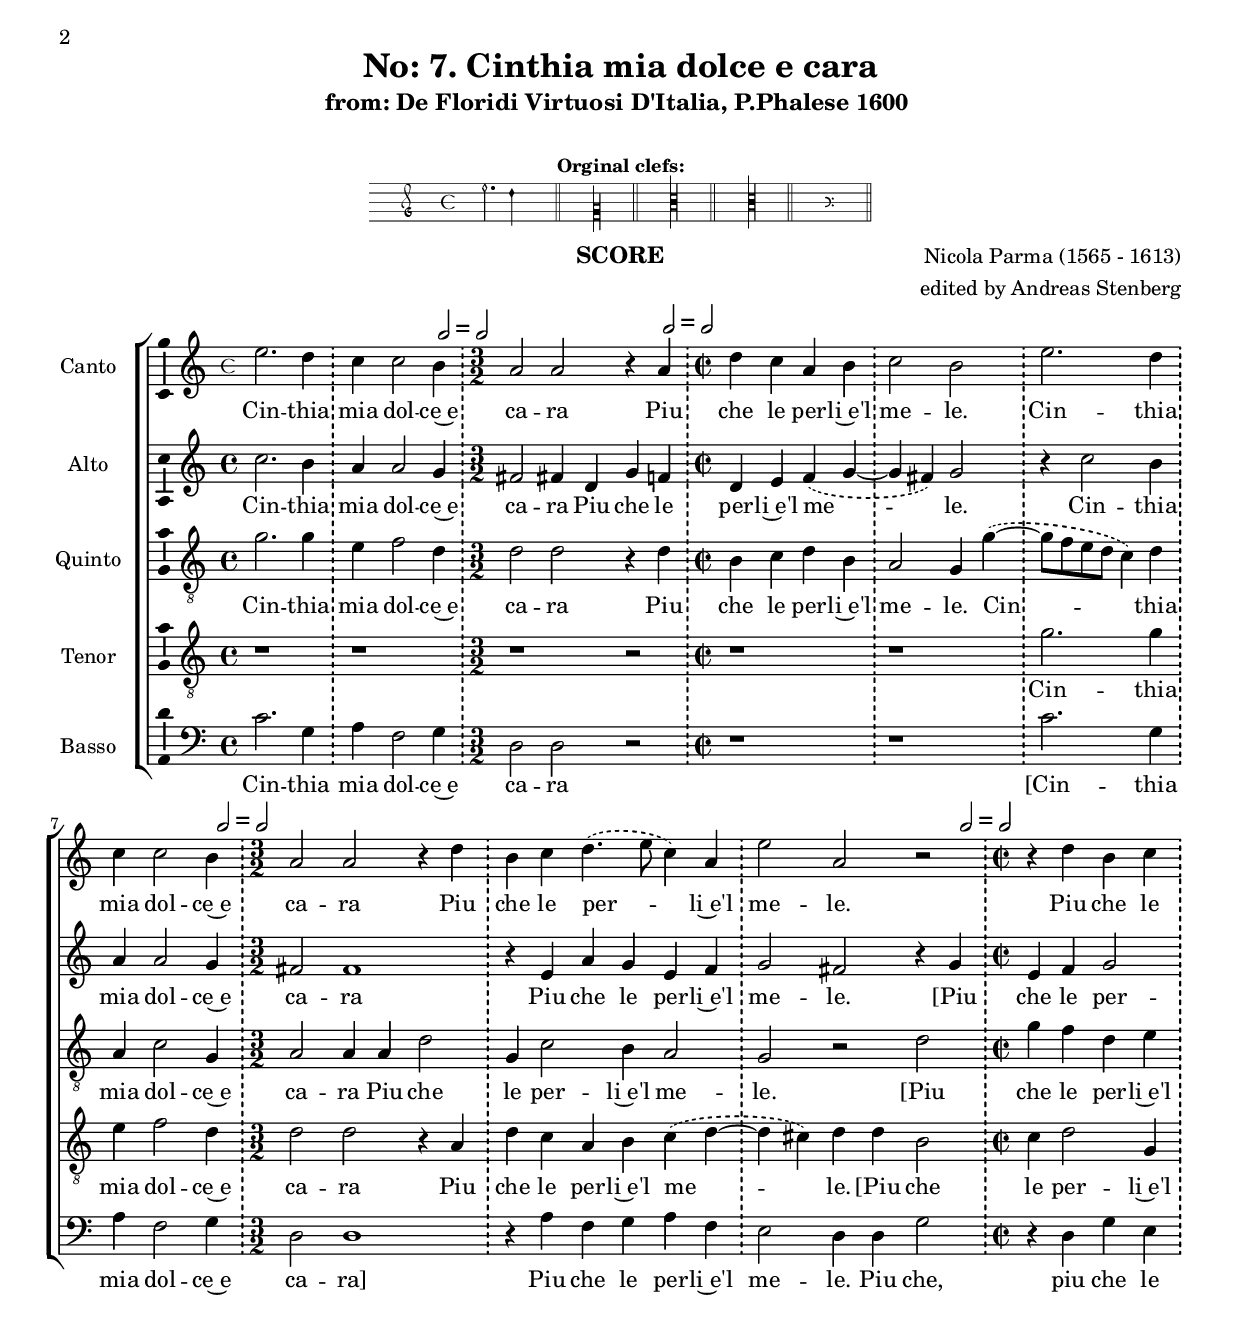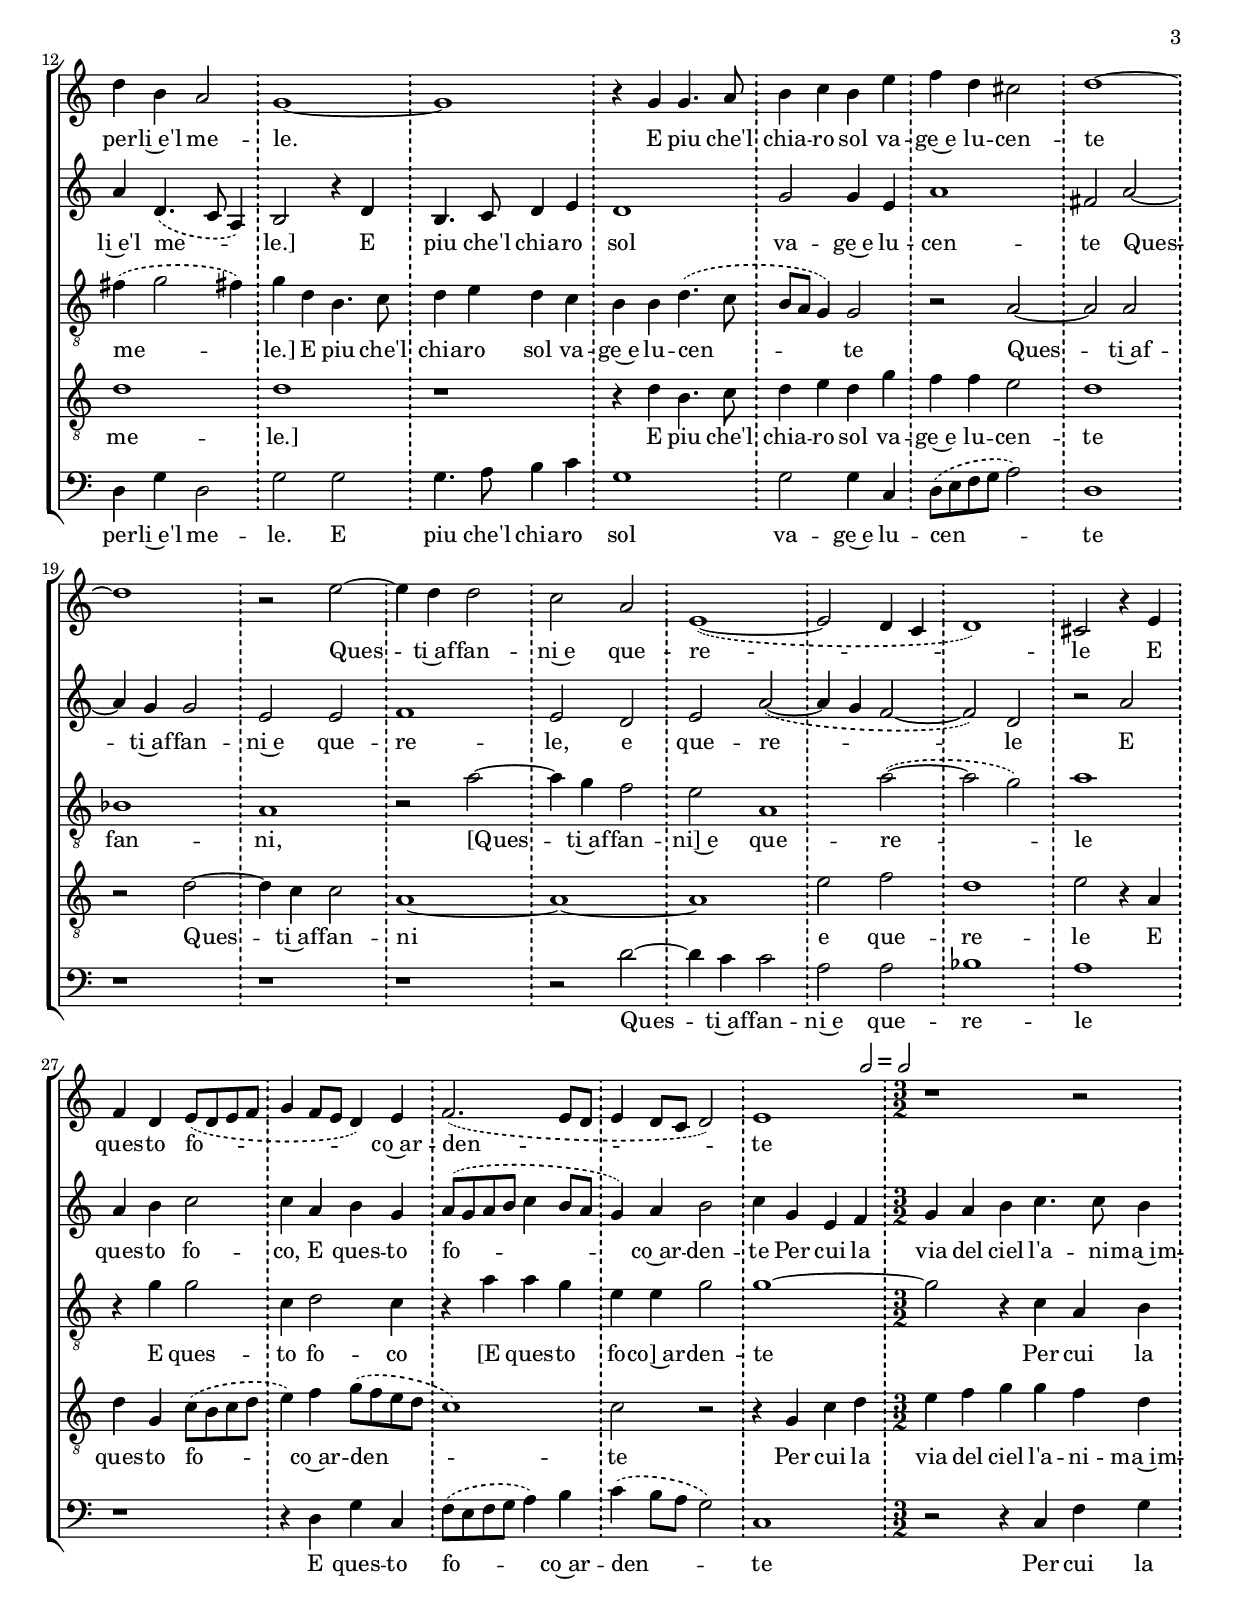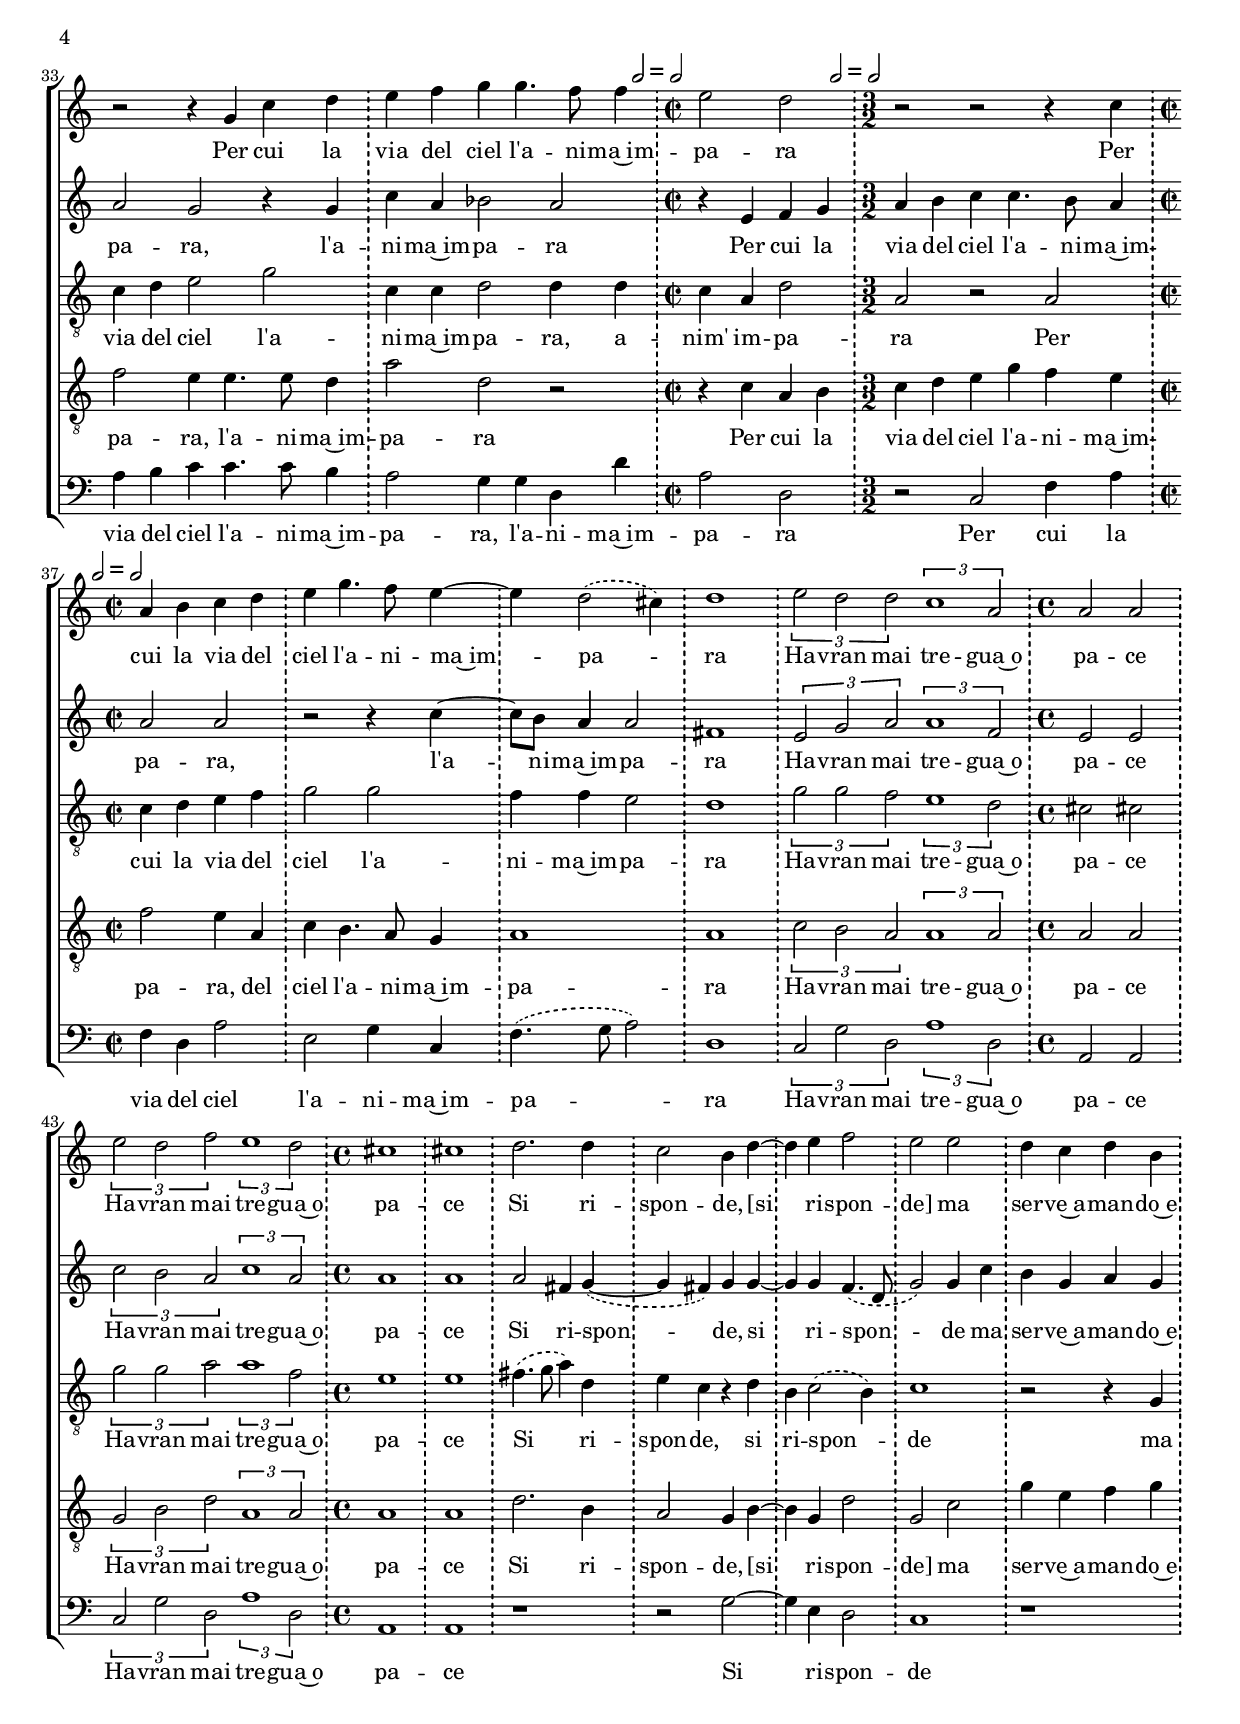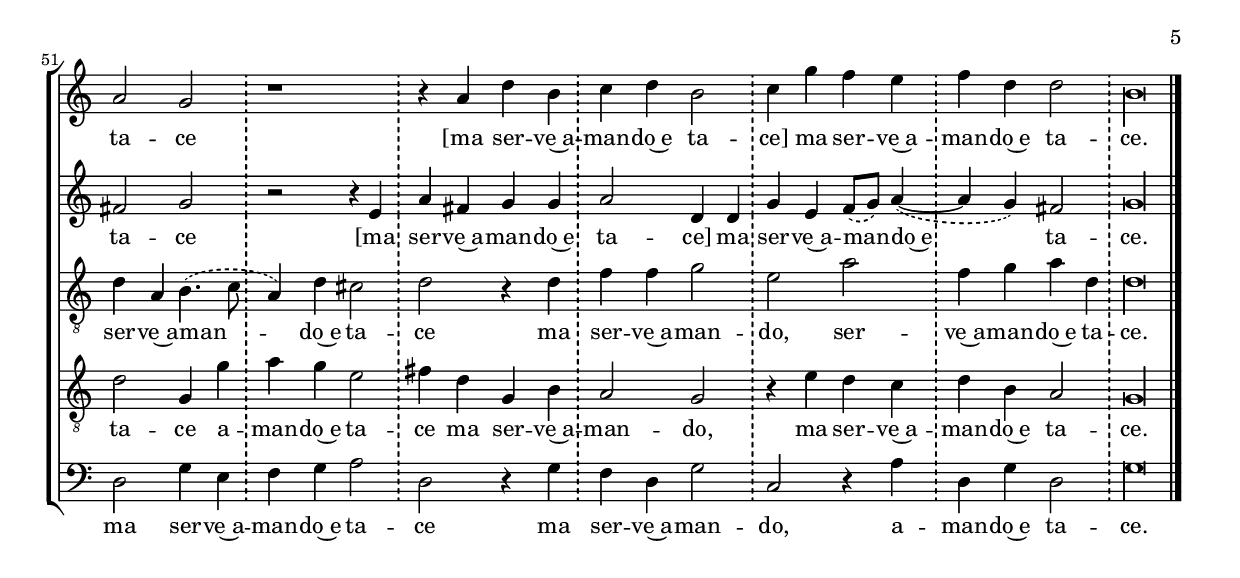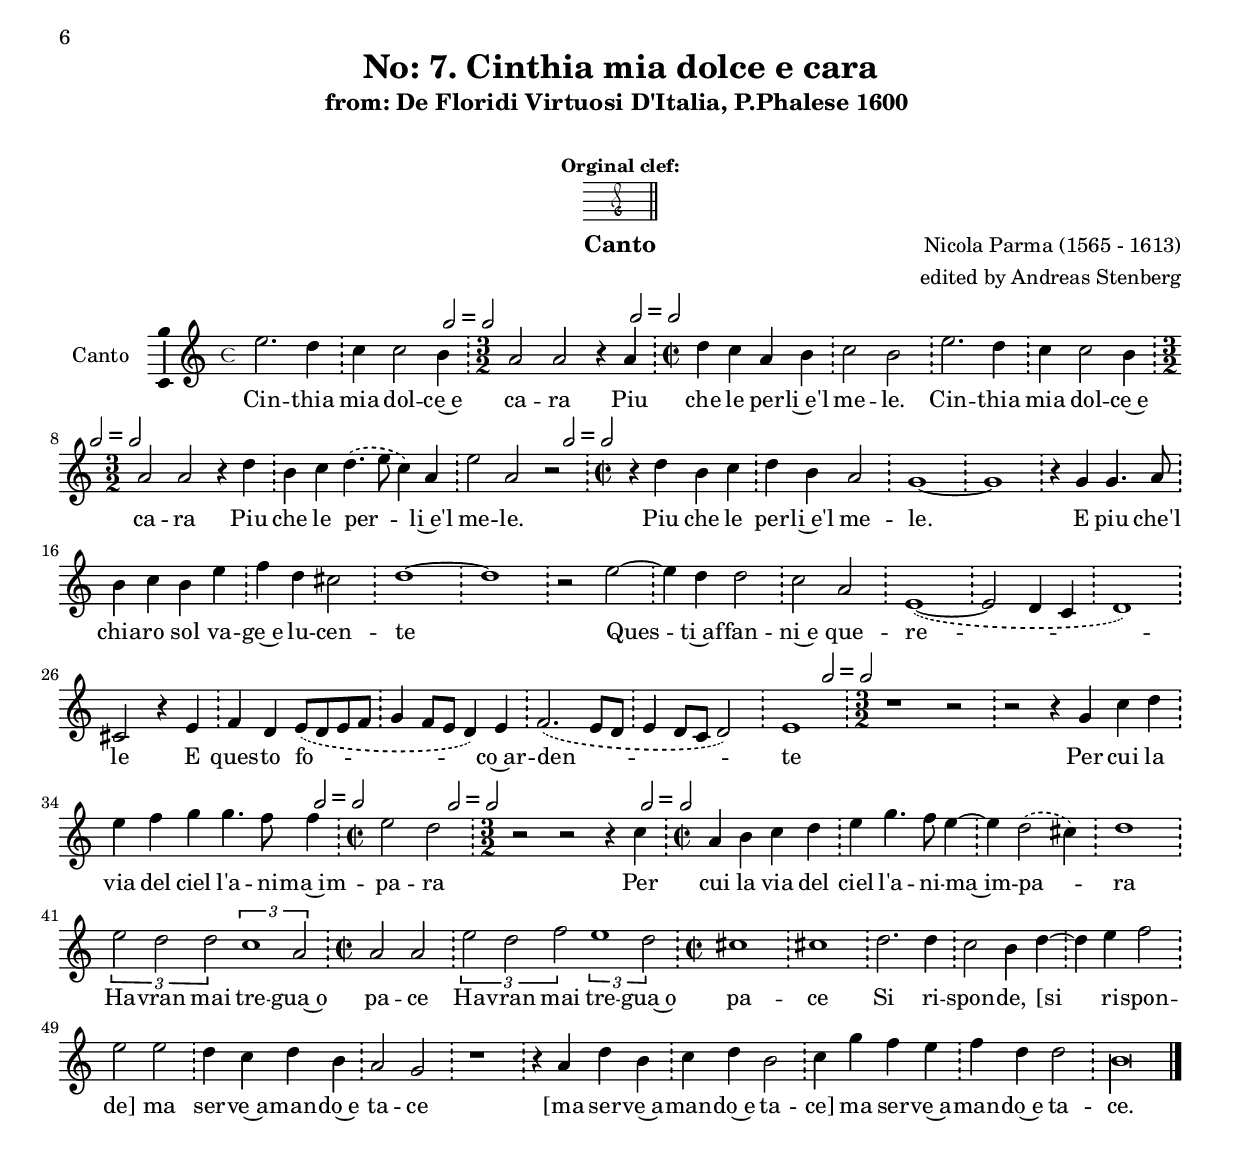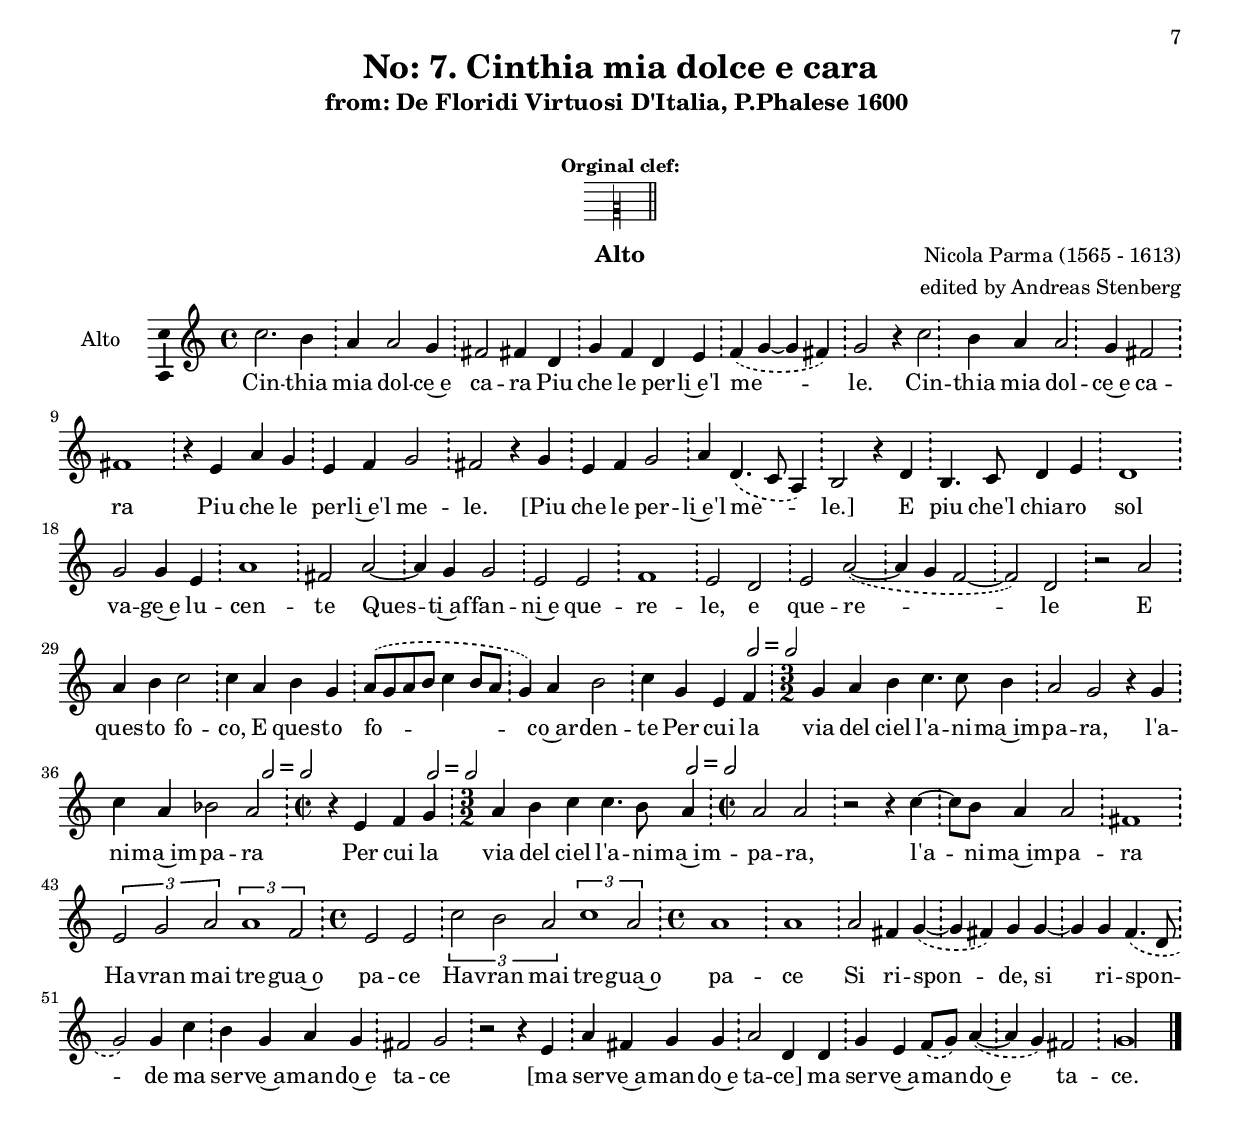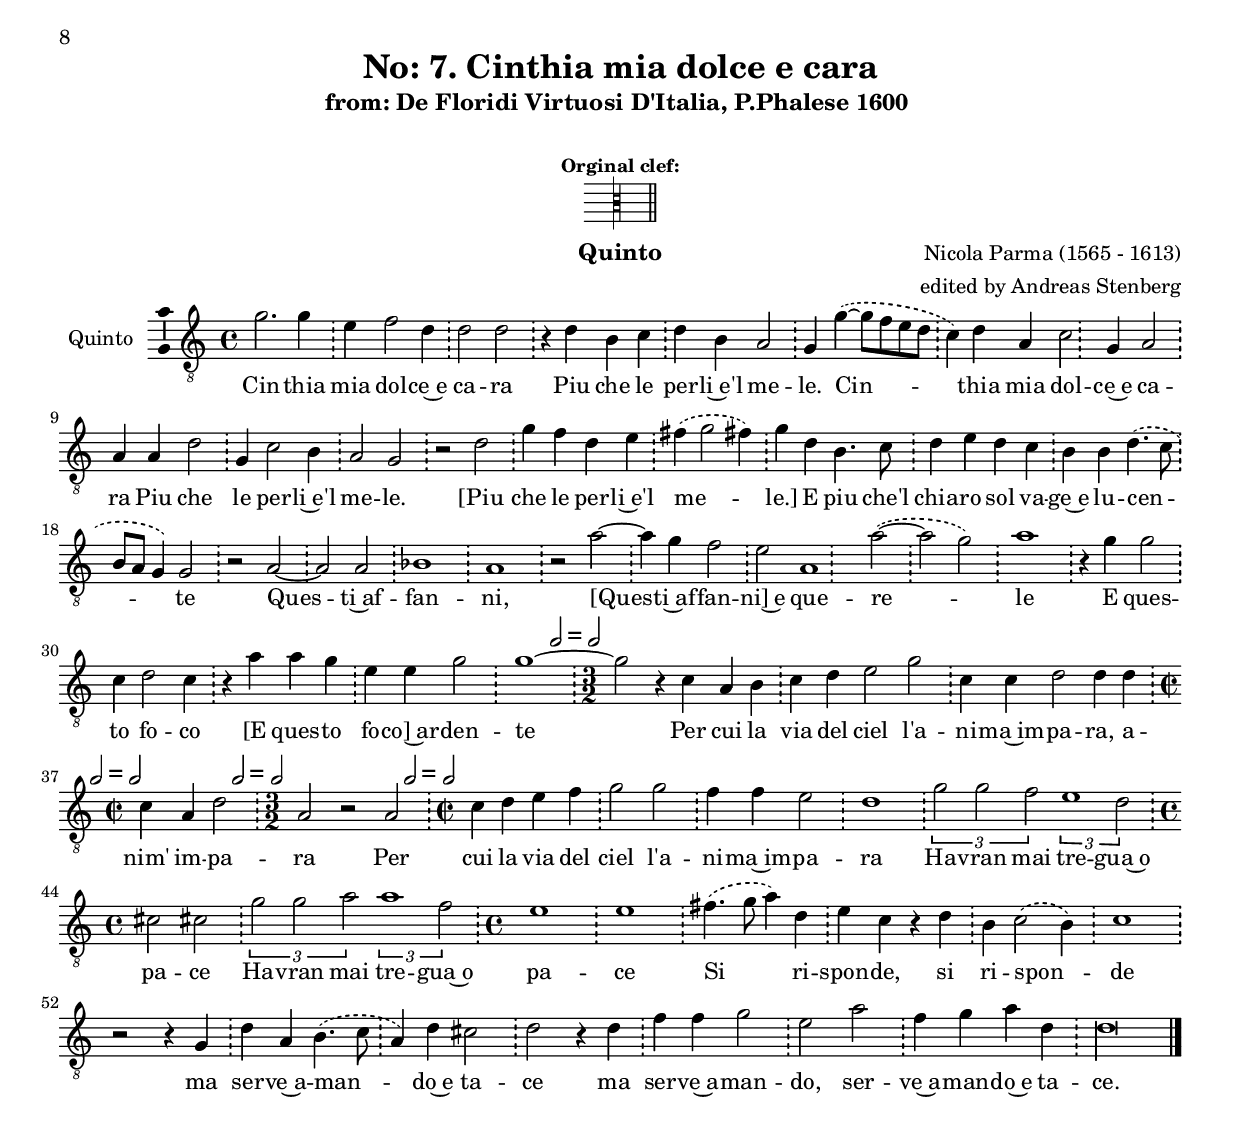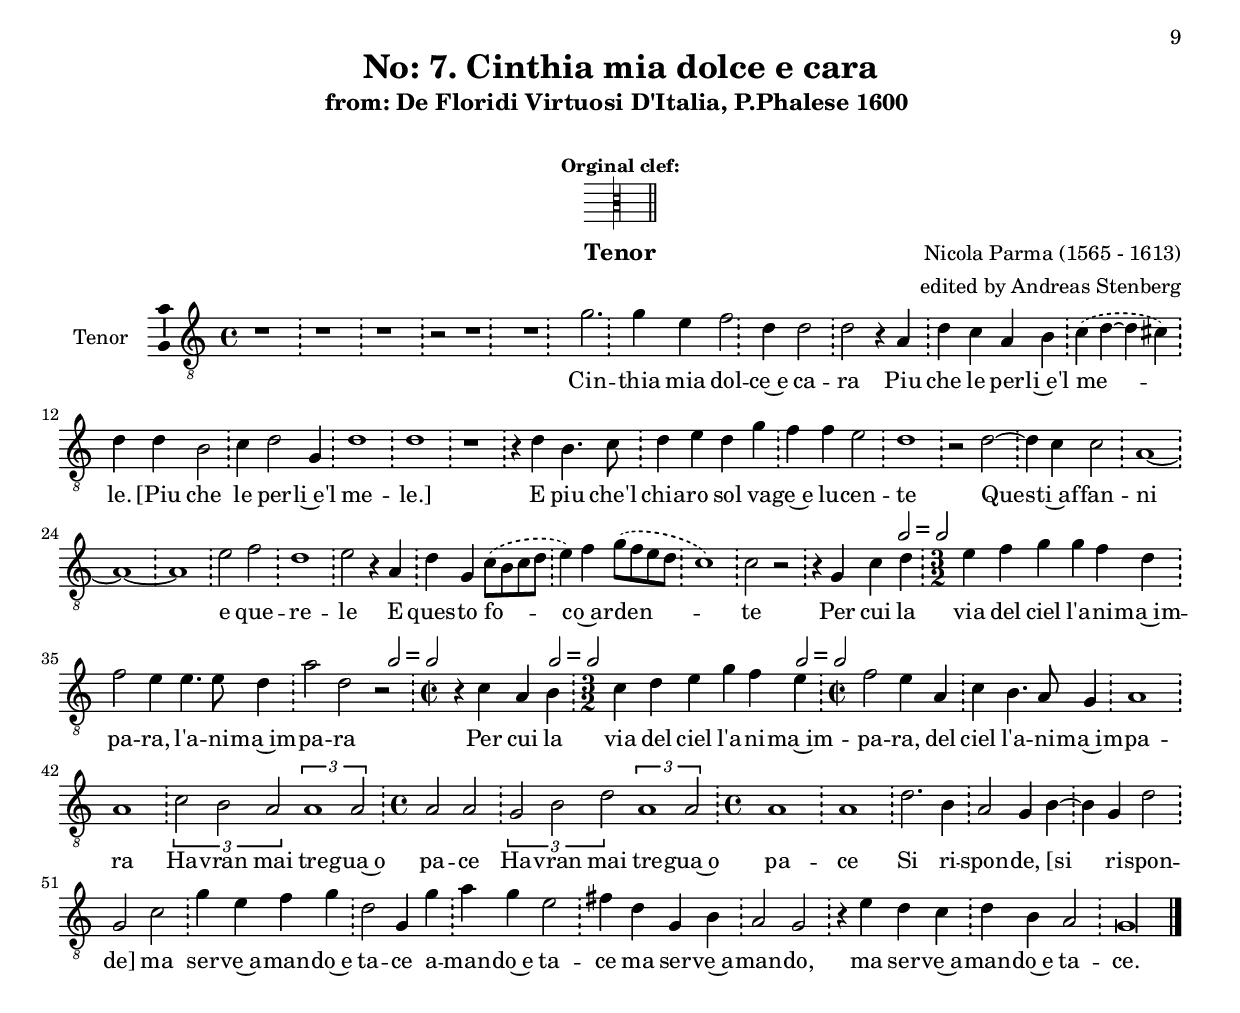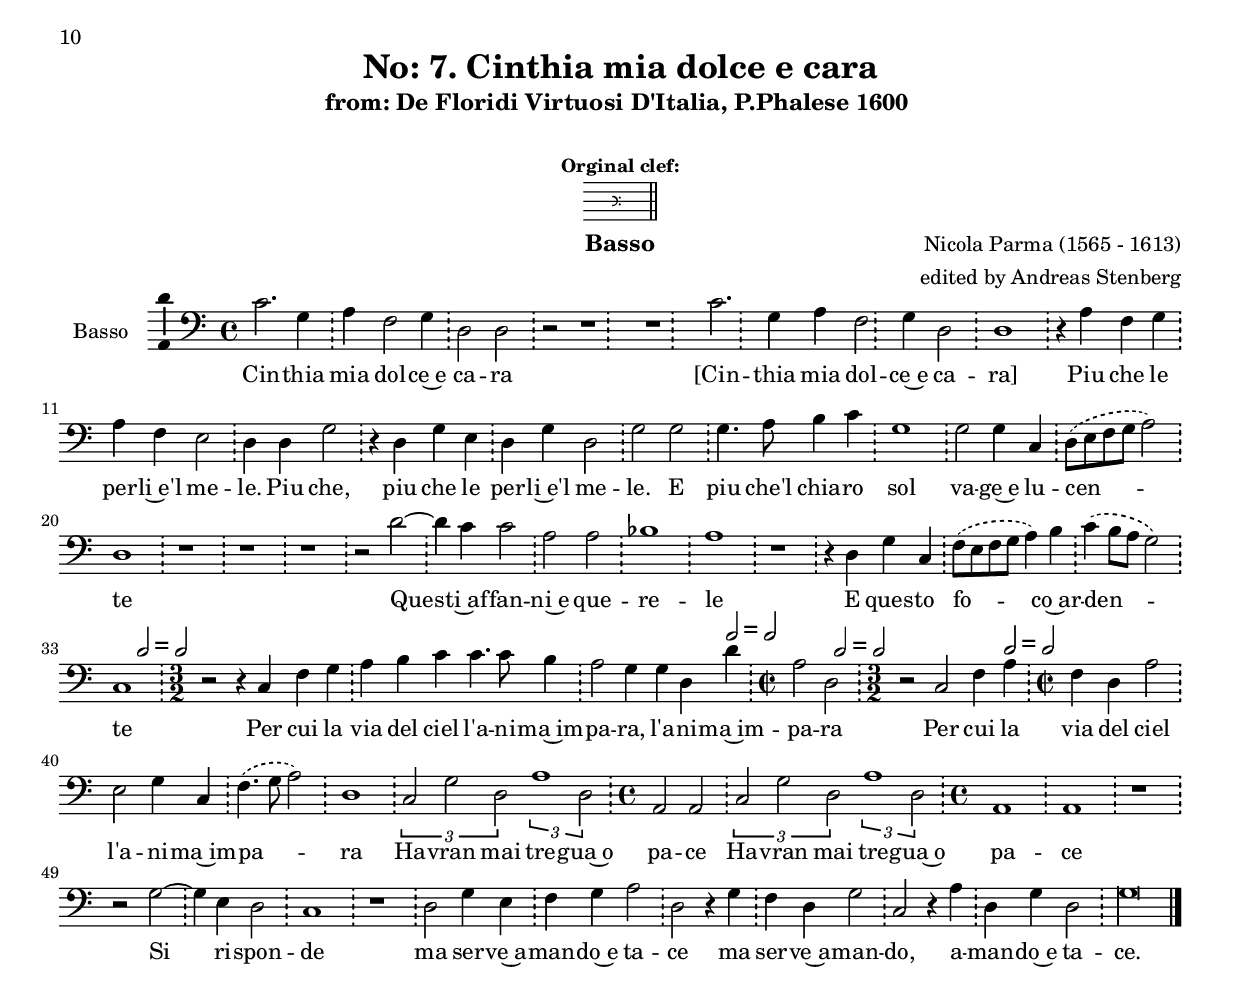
\version "2.18.2"
\language "deutsch"
#(append! supported-clefs '(("mensural-f3" . ("clefs.mensural.f" 0 0))))
ficta = { \once \set suggestAccidentals = ##t }
\paper {
  ragged-bottom = ##t
  ragged-last-bottom = ##t
  print-all-headers = ##t
  page-breaking = #ly:minimal-breaking
}
\header {
  title = "No: 7. Cinthia mia dolce e cara"
  subtitle = "from: De Floridi Virtuosi D'Italia, P.Phalese 1600 "
  subsubtitle = "Score & Parts"
  composer = "Nicola Parma (1565 - 1613)"
  arranger = "edited by Andreas Stenberg"
  %  poet = "Transposed from F to D"
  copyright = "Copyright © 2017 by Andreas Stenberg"
}

#(set-global-staff-size 18)
global = {
  \key c \major
}
sopranoOne = \relative c'' {
  \global
  %%  \hide Staff.BarLine 
  \slurDashed
  % Music follows here.
  %  \tag #'inScore {  \hide Staff.BarLine }
  \tag #'inScore {  \set Timing.defaultBarType = "!" }
  \tag #'inPart {\set Timing.defaultBarType = "!" }
  \once  \override Staff.TimeSignature.style = #'mensural
  \time 4/4
  %  \set Timing.measureLength = #(ly:make-moment 4/2)
  e2. d4 
  c4 c2 h4
  \mark \markup {  \small \note #"2" #1 "="  \small \note #"2" #1   }
  \time 3/2
  a2 a2 r4 a4 
  \mark \markup {  \small \note #"2" #1 "="  \small \note #"2" #1   }
  \time 2/2
  d4 c4 a4 h4 
  c2 h2 
  e2. d4 
  c4 c2 h4 
  \mark \markup {  \small \note #"2" #1 "="  \small \note #"2" #1   }
  \time 3/2
  a2  a2 r4 d4						%% end of first line in orig.
  h4 c4 d4.( e8 
  c4) a4 e'2
  a,2 r2 
  \mark \markup {  \small \note #"2" #1 "="  \small \note #"2" #1   }
  \time 2/2
  r4 d4 h4 c4 
  d4 h4 a2
  g1~
  g1
  r4 g4 g4. a8 
  h4 c4 h4 e4
  f4 d4 cis2 
  d1~
  d1 
  r2 e2~
  e4 d4 d2						%% end of second line
  c2 a2 
  e1~(
  e2 d4 c4
  d1) cis2 r4 e4
  f4 d4 e8( d8 e8 f8 g4 f8 e8 d4) e4
  f2.( e8 d8  e4 d8 c8 d2)
  e1
  \mark \markup {  \small \note #"2" #1 "="  \small \note #"2" #1   } 
  \time 3/2 
  r1 r2
  r2 r4 g4 c4 d4
  e4 f4							%% end of third line
  g4 g4. f8 f4 
  \mark \markup {  \small \note #"2" #1 "="  \small \note #"2" #1   }
  \time 2/2 
  e2 d2
  \mark \markup {  \small \note #"2" #1 "="  \small \note #"2" #1   }
  \time 3/2  
  r2 r2 r4 c4 
  \mark \markup {  \small \note #"2" #1 "="  \small \note #"2" #1   }
  \time 2/2 
  a4 h4 c4 d4 e4 g4. f8 e4~
  e4 d2( cis4) d1
  %  \once   \override Staff.TimeSignature.style = #'singleDiggit
  %\time 3/2 
  \set Timing.measureLength = #(ly:make-moment 4/2)
  \tuplet 3/2 { e2 d2 d2 } \tuplet 3/2 { c1 a2 }
  \time 2/2
  \set Timing.measureLength = #(ly:make-moment 2/2)
  a2 a2
  %\once   \override Staff.TimeSignature.style = #'singleDiggit
  % \time 3/2 
  \set Timing.measureLength = #(ly:make-moment 4/2)
  \tuplet 3/2 { e'2 d2 f2 } \bar ""
  \tuplet 3/2 { e1 d2 } 
  \time 2/2
  %\set Timing.measureLength = #(ly:make-moment 4/2)
  cis1  cis1
  d2. d4 c2 h4 d4~
  d4 e4 f2 e2 e2
  d4 c4 d4 h4 a2 g2
  r1 r4 a4 d4 h4
  c4 d4 h2 c4 g'4 f4 e4
  f4 d4 d2
  \cadenzaOn
  h\longa
  \tag #'inScore {  \undo \hide Staff.BarLine }
  \bar "|."
}

alto = \relative c' {
  \global
  \slurDashed
  % Music follows here.
  %  \tag #'inScore {  \hide Staff.BarLine }
  \tag #'inScore { \set Timing.defaultBarType = "!" }
  \tag #'inPart {\set Timing.defaultBarType = "!" }
  %  \clef "treble_8"
  \time 4/4
  %\set Timing.measureLength = #(ly:make-moment 4/2)
  c'2. h4 
  a4 a2 g4
  fis2 fis!4 d4 g4 f4 
  d4 e4  f4( g4~
  g4 fis4)  g2 
  r4 c2 h4 
  a4 a2 g4 
  fis2 fis1							%% end of first line in orig.
  r4 e4 a4 g4 e4 f4 
  g2 fis2 r4 g4
  e4 f4 g2 
  a4 d,4.( c8 a4)
  h2 r4 d4 
  h4. c8 d4 e4
  d1 
  g2 g4 e4 
  a1 
  fis2 a2~
  a4 g4 g2						%% end of second line
  e2 e2
  f1 e2 d2
  e2 a2~( 
  a4 g4 f2~
  f2) d2 r2 a'2
  a4 h4 c2 c4 a4 h4 g4
  a8( g8 a8 h8 c4 h8 a8 g4) a4 h2
  c4 g4 e4 f4 
  \mark \markup {  \small \note #"2" #1 "="  \small \note #"2" #1   } 
  \time 3/2 
  g4 a4				%% end of third line
  h4 c4. c8 h4 
  a2 g2 r4 g4
  c4 a4 b2 a2 
  \mark \markup {  \small \note #"2" #1 "="  \small \note #"2" #1   }
  \time 2/2 
  r4 e4
  f4 g4 
    \mark \markup {  \small \note #"2" #1 "="  \small \note #"2" #1   }
  \time 3/2  
a4 h4 c4 c4. h8 a4 
  \mark \markup {  \small \note #"2" #1 "="  \small \note #"2" #1   }
  \time 2/2 
  a2 a2 r2 r4 c4~
  c8 h8 a4 a2 fis1
  %\once   \override Staff.TimeSignature.style = #'singleDiggit
  %\time 3/2 
  \set Timing.measureLength = #(ly:make-moment 4/2)
  \tuplet 3/2 { e2 g2 a2 } \tuplet 3/2 { a1 f2 }
  \time 4/4
  \set Timing.measureLength = #(ly:make-moment 2/2)
  e2 e2 
  %\once   \override Staff.TimeSignature.style = #'singleDiggit
  %\time 3/2 
  \set Timing.measureLength = #(ly:make-moment 4/2)
  \tuplet 3/2 { c'2 h2 a2 } \tuplet 3/2 { c1 a2 }
  \time 4/4
  %\set Timing.measureLength = #(ly:make-moment 4/2)
  a1 a1
  a2 fis4 g4~( 
  g4 fis!4) g4 g4~
  g4 g4 f4.( d8 g2) g4 c4
  h4 g4 a4 g4 fis2 g2								%% end of fifth line
  r2 r4 e4 a4 fis4 g4 g4
  a2 d,4 d4 g4 e4 f8( g8) a4~(
  a4 g4) fis2
  \cadenzaOn
  g\longa
  \tag #'inScore {  \undo \hide Staff.BarLine }
  \bar "|."
}
sopranoTwo = \relative c' {
  \global
  \clef "treble_8"
  \slurDashed
  % Music follows here.
  %  \tag #'inScore {  \hide Staff.BarLine }
  \tag #'inScore { \set Timing.defaultBarType = "!" }
  \tag #'inPart {\set Timing.defaultBarType = "!" }
  \time 4/4
  %\set Timing.measureLength = #(ly:make-moment 4/2)
  g'2. g4
  e4 f2 d4
  d2 d2  r4 d4 
  h4 c4 d4 h4 
  a2 g4 g'4~(
  g8 f8  e8 d8 c4) d4 
  a4 c2 g4 
  a2 a4 a4 d2							%% end of first line in orig.
  g,4 c2 h4 
  a2 g2 r2 d'2
  g4 f4 d4 e4 fis4( g2 fis!4)
  g4 d4 h4. c8 d4 e4 d4 c4
  h4 h4 d4.( c8 h8 a8 g4) g2
  r2 a2~
  a2 a2
  b1 a1								%% end of second line
  r2 a'2~
  a4 g4 f2 
  e2 a,1  a'2~(
  a2 g2)  a1 
  r4 g4 g2 c,4 d2 c4
  r4 a'4 a4 g4 e4 e4 g2
  g1~
  \mark \markup {  \small \note #"2" #1 "="  \small \note #"2" #1   } 
  \time 3/2 
  g2 r4 c,4
  a4 h4 c4 d4 e2 g2
  c,4 c4 d2 d4 d4 
  \mark \markup {  \small \note #"2" #1 "="  \small \note #"2" #1   }
  \time 2/2 
  c4 a4							%% end of third line
  d2 
    \mark \markup {  \small \note #"2" #1 "="  \small \note #"2" #1   }
  \time 3/2  
a2 r2a2
  \mark \markup {  \small \note #"2" #1 "="  \small \note #"2" #1   }
  \time 2/2 
  c4 d4 e4 f4 g2 g2
  f4 f4 e2 d1
  %\once   \override Staff.TimeSignature.style = #'singleDiggit
  %\time 3/2 
  \set Timing.measureLength = #(ly:make-moment 4/2)
  \tuplet 3/2 { g2 g2 f2 } \tuplet 3/2 { e1 d2 }
  \time 4/4
  \set Timing.measureLength = #(ly:make-moment 2/2)
  cis2 cis!2
  %\once   \override Staff.TimeSignature.style = #'singleDiggit
  %\time 3/2 
  \set Timing.measureLength = #(ly:make-moment 4/2)
  \tuplet 3/2 { g'2 g2 a2 } \tuplet 3/2 { a1 f2 }
  \time 4/4
  %\set Timing.measureLength = #(ly:make-moment 4/2)
  e1 e1							%% end of fourth line
  fis4.( g8 a4) d,4 e4 c4 r4 d4
  h4 c2( h4) c1
  r2 r4 g4 d'4 a4 h4.( c8
  a4) d4 cis2 d2 r4 d4
  f4  f4 g2 e2 a2
  f4 g4 a4 d,4
  \cadenzaOn
  d\longa
  \tag #'inScore {  \undo \hide Staff.BarLine }
  \bar "|."
}

tenorOne = \relative c' {
  \global
  \slurDashed
  % Music follows here.
  %\tag #'inScore {  \hide Staff.BarLine }
  \tag #'inScore { \set Timing.defaultBarType = "!" }
  \tag #'inPart {\set Timing.defaultBarType = "!" }
  \time 4/4
  %\set Timing.measureLength = #(ly:make-moment 4/2)
  \repeat unfold 3 {  r1 }
  r2
  r1 
  r1 
  g'2. g4 
  e4 f2 d4 
  d2  d2 r4 a4 
  d4 c4  a4 h4   c4( d4~
  d4 cis4)  d4 d4 h2
  c4 d2 g,4 
  d'1
  d1 
  r1						%% end of first line in orig.
  r4 d4 h4. c8
  d4 e4 d4 g4
  f4 f4 e2 
  d1
  r2 d2~
  d4 c4 c2
  a1~
  a1~
  a1 e'2 f2 
  d1 e2 r4 a,4
  d4 g,4 c8( h8 c8 d8 e4) f4 g8( f8 e8 d8			%% end of second line
  c1) c2 r2
  r4 g4 c4 d4 
  \mark \markup {  \small \note #"2" #1 "="  \small \note #"2" #1   } 
  \time 3/2 
  e4 f4 g4 g4 
  f4 d4 f2 e4 e4. e8 d4 
  a'2 d,2 r2 
  \mark \markup {  \small \note #"2" #1 "="  \small \note #"2" #1   }
  \time 2/2 
  r4 c4 
  a4 h4 
    \mark \markup {  \small \note #"2" #1 "="  \small \note #"2" #1   }
  \time 3/2  
c4 d4 e4 g4 f4 e4
  \mark \markup {  \small \note #"2" #1 "="  \small \note #"2" #1   }
  \time 2/2 
  f2 e4 a,4								%% end of third line
  c4 h4. a8 g4
  a1 a1
  %\once   \override Staff.TimeSignature.style = #'singleDiggit
  %\time 3/2 
  \set Timing.measureLength = #(ly:make-moment 4/2)
  \tuplet 3/2 { c2 h2 a2 } \tuplet 3/2 { a1 a2 } 
  \time 4/4
  \set Timing.measureLength = #(ly:make-moment 2/2)
  a2 a2
  %\once   \override Staff.TimeSignature.style = #'singleDiggit
  %\time 3/2 
  \set Timing.measureLength = #(ly:make-moment 4/2)
  \tuplet 3/2 { g2 h2 d2 } \tuplet 3/2 { a1 a2 }
  \time 4/4
  %\set Timing.measureLength = #(ly:make-moment 4/2)
  a1 a1
  d2. h4 a2 g4 h4~
  h4 g4 d'2 g,2 c2						%% end of fourth line
  g'4 e4 f4 g4 d2 g,4 g'4
  a4 g4 e2 fis4 d4 g,4 h4
  a2 g2 r4 e'4 d4 c4
  d4 h4 a2
  \cadenzaOn
  g\longa
  \tag #'inScore {  \undo \hide Staff.BarLine }
  \bar "|."
}

bass = \relative c {
  \global
  
  \slurDashed
  % Music follows here.
  %  \tag #'inScore {  \hide Staff.BarLine }
  \tag #'inScore { \set Timing.defaultBarType = "!" }
  \tag #'inPart {\set Timing.defaultBarType = "!" }
  \time 4/4
  %\set Timing.measureLength = #(ly:make-moment 4/2)
  c'2. g4 
  a4 f2 g4
  d2 d2 r2 
  r1 
  r1
  c'2. g4 
  a4 f2 g4 
  d2 d1 
  r4 a'4 f4 g4
  a4 f4 e2						%% end of first line in orig.
  d4 d4 g2
  r4 d4 g4 e4 
  d4 g4 d2
  g2 g2 
  g4. a8 h4 c4
  g1 
  g2 g4 c,4
  d8( e8 f8 g8 a2)					%% end of second line
  d,1
  r1
  r1
  r1 r2 d'2~
  d4 c4 c2 a2 a2 
  b1 a1
  r1 r4 d,4 g4 c,4 
  f8( e8 f8 g8 a4) h4 c4( h8 a8 g2)
  c,1 
  \mark \markup {  \small \note #"2" #1 "="  \small \note #"2" #1   } 
  \time 3/2 
  r2 r4 c4
  f4 g4 a4 h4 c4 c4. c8 h4			%% end of third line
  a2 g4 g4  d4 d'4 
  \mark \markup {  \small \note #"2" #1 "="  \small \note #"2" #1   }
  \time 2/2 
  a2 d,2 
    \mark \markup {  \small \note #"2" #1 "="  \small \note #"2" #1   }
  \time 3/2  
r2 c2 f4 a4 
  \mark \markup {  \small \note #"2" #1 "="  \small \note #"2" #1   }
  \time 2/2 
  f4 d4 a'2 e2 g4 c,4
  f4.( g8 a2) d,1
  %\once   \override Staff.TimeSignature.style = #'singleDiggit
  %\time 3/2 
  \set Timing.measureLength = #(ly:make-moment 4/2)
  \tuplet 3/2 { c2 g'2 d2 }						%% end of fourth line 
  \tuplet 3/2 { a'1 d,2 }
  \time 4/4
  \set Timing.measureLength = #(ly:make-moment 2/2)
  a2 a2
  %\once   \override Staff.TimeSignature.style = #'singleDiggit
  %\time 3/2 
  \set Timing.measureLength = #(ly:make-moment 4/2)
  \tuplet 3/2 { c2 g'2 d2 } \tuplet 3/2 { a'1 d,2 } 
  \time 4/4
  %\set Timing.measureLength = #(ly:make-moment 4/2)
  a1 a1
  r1 r2 g'2~
  g4 e4 d2 c1
  r1 d2 g4 e4
  f4 g4 a2 d,2  r4 g4
  f4 d4 g2 c,2 r4 a'4 
  d,4 g4 d2
  \cadenzaOn
  g\longa
  \tag #'inScore {  \undo \hide Staff.BarLine }
  \bar "|."
}

sopranoOneVerse = \lyricmode {
  % Lyrics follow here.
  Cin -- thia mia dol -- ce~e ca -- ra
  Piu che le per -- li~e'l me -- le.
  Cin -- thia mia dol -- ce~e ca -- ra
  Piu che le per -- li~e'l me -- le.
  Piu che le per -- li~e'l me -- le.
  E piu che'l chia -- ro sol va -- ge~e lu -- cen -- te
  Ques -- ti~af -- fan -- ni~e que -- re -- le
  E ques -- to fo -- co~ar -- den -- te
  Per cui la via del ciel l'a -- ni -- ma~im -- pa -- ra
  Per cui la via del ciel l'a -- ni -- ma~im -- pa -- ra
  Ha -- vran mai tre -- gua~o pa -- ce
  Ha -- vran mai tre -- gua~o pa -- ce
  Si ri -- spon -- de, [si ri -- spon -- de] ma ser -- ve~a -- man -- do~e ta -- ce
  [ma ser -- ve~a -- man -- do~e ta -- ce]
  ma ser -- ve~a -- man -- do~e ta -- ce.
}


altoVerse = \lyricmode {
  % Lyrics follow here.
  Cin -- thia mia dol -- ce~e ca -- ra
  Piu che le per -- li~e'l me -- le.
  Cin -- thia mia dol -- ce~e ca -- ra
  Piu che le per -- li~e'l me -- le.
  [Piu che le per -- li~e'l me -- le.]
  E piu che'l chia -- ro sol va -- ge~e lu -- cen -- te
  Ques -- ti~af -- fan -- ni~e que -- re -- le, e que -- re -- le
  E ques -- to fo -- co,
  E ques -- to fo -- co~ar -- den -- te
  Per cui la via del ciel l'a -- ni -- ma~im -- pa -- ra,
  l'a -- ni -- ma~im -- pa -- ra
  Per cui la via del ciel l'a -- ni -- ma~im -- pa -- ra,
  l'a -- ni -- ma~im -- pa -- ra
  Ha -- vran mai tre -- gua~o pa -- ce
  Ha -- vran mai tre -- gua~o pa -- ce
  Si ri -- spon -- de, si ri -- spon -- de ma ser -- ve~a -- man -- do~e ta -- ce
  [ma ser -- ve~a -- man -- do~e ta -- ce]
  ma ser -- ve~a -- man -- do~e ta -- ce.
}
sopranoTwoVerse = \lyricmode {
  % Lyrics follow here.
  Cin -- thia mia dol -- ce~e ca -- ra
  Piu che le per -- li~e'l me -- le.
  Cin -- thia mia dol -- ce~e ca -- ra
  Piu che le per -- li~e'l me -- le.
  [Piu che le per -- li~e'l me -- le.]
  E piu che'l chia -- ro sol va -- ge~e lu -- cen -- te
  Ques -- ti~af -- fan -- ni,
  [Ques -- ti~af -- fan -- ni]~e que -- re -- le
  E ques -- to fo -- co
  [E ques -- to fo -- co]~ar -- den -- te
  Per cui la via del ciel l'a -- ni -- ma~im -- pa -- ra,
  a -- nim' im -- pa -- ra
  Per cui la via del ciel l'a -- ni -- ma~im -- pa -- ra
  Ha -- vran mai tre -- gua~o pa -- ce
  Ha -- vran mai tre -- gua~o pa -- ce
  Si ri -- spon -- de, si ri -- spon -- de ma ser -- ve~a -- man -- do~e ta -- ce
  ma ser -- ve~a -- man -- do,
  ser -- ve~a -- man -- do~e ta -- ce.
}

tenorOneVerse = \lyricmode {
  % Lyrics follow here.
  Cin -- thia mia dol -- ce~e ca -- ra
  Piu che le per -- li~e'l me -- le.
  [Piu che le per -- li~e'l me -- le.]
  E piu che'l chia -- ro sol va -- ge~e lu -- cen -- te
  Ques -- ti~af -- fan -- ni e que -- re -- le
  E ques -- to fo -- co~ar -- den -- te
  Per cui la via del ciel l'a -- ni -- ma~im -- pa -- ra,
  l'a -- ni -- ma~im -- pa -- ra
  Per cui la via del ciel l'a -- ni -- ma~im -- pa -- ra,
  del ciel l'a -- ni -- ma~im -- pa -- ra
  Ha -- vran mai tre -- gua~o pa -- ce
  Ha -- vran mai tre -- gua~o pa -- ce
  Si ri -- spon -- de, [si ri -- spon -- de] ma ser -- ve~a -- man -- do~e ta -- ce
  a -- man -- do~e ta -- ce
  ma ser -- ve~a -- man -- do,
  ma ser -- ve~a -- man -- do~e ta -- ce.
}

bassVerse = \lyricmode {
  % Lyrics follow here.
  Cin -- thia mia dol -- ce~e ca -- ra
  [Cin -- thia mia dol -- ce~e ca -- ra]
  Piu che le per -- li~e'l me -- le.
  Piu che, piu che le per -- li~e'l me -- le.
  E piu che'l chia -- ro sol va -- ge~e lu -- cen -- te
  Ques -- ti~af -- fan -- ni~e que -- re -- le
  E ques -- to fo -- co~ar -- den -- te
  Per cui la via del ciel l'a -- ni -- ma~im -- pa -- ra, 
  l'a -- ni -- ma~im -- pa -- ra
  Per cui la via del ciel l'a -- ni -- ma~im -- pa -- ra
  Ha -- vran mai tre -- gua~o pa -- ce
  Ha -- vran mai tre -- gua~o pa -- ce
  Si ri -- spon -- de ma ser -- ve~a -- man -- do~e ta -- ce
  ma ser -- ve~a -- man -- do, a -- man -- do~e ta -- ce.
}

rehearsalMidi = #
(define-music-function
 (parser location name midiInstrument lyrics) (string? string? ly:music?)
 #{
   %    %    \transpose f d
   \unfoldRepeats <<
     \new Staff = "soprano1" \new Voice = "soprano1" { \sopranoOne }
     \new Staff = "alto" \new Voice = "alto" { \alto }
     \new Staff = "quinto" \new Voice = "quinto" { \sopranoTwo }
     \new Staff = "tenor1" \new Voice = "tenor1" { \tenorOne }
     \new Staff = "bass" \new Voice = "bass" { \bass }
     \context Staff = $name {
       \set Score.midiMinimumVolume = #0.5
       \set Score.midiMaximumVolume = #0.5
       \set Score.tempoWholesPerMinute = #(ly:make-moment 86 2)
       \set Staff.midiMinimumVolume = #0.8
       \set Staff.midiMaximumVolume = #1.0
       \set Staff.midiInstrument = $midiInstrument
     }
     \new Lyrics \with {
       alignBelowContext = $name
     } \lyricsto $name $lyrics
   >>
 #})

\score {
  %  \transpose f d
  \new StaffGroup <<
    \new Staff \with {
      midiInstrument = "choir aahs"
      instrumentName = "Canto"
      \consists "Ambitus_engraver"
    } { \keepWithTag #'inScore \sopranoOne }
    \addlyrics { \sopranoOneVerse }
    \new Staff \with {
      midiInstrument = "choir aahs"
      instrumentName = "Alto"
      \consists "Ambitus_engraver"
    } { \keepWithTag #'inScore \alto }
    \addlyrics { \altoVerse }
    \new Staff \with {
      midiInstrument = "choir aahs"
      instrumentName = "Quinto"
      \consists "Ambitus_engraver"
    } {\keepWithTag #'inScore \sopranoTwo }
    \addlyrics { \sopranoTwoVerse }
    \new Staff \with {
      midiInstrument = "choir aahs"
      instrumentName = "Tenor"
      \consists "Ambitus_engraver"
    } { \clef "treble_8" \keepWithTag #'inScore \tenorOne }
    \addlyrics { \tenorOneVerse }
    \new Staff \with {
      midiInstrument = "choir aahs"
      instrumentName = "Basso"
      \consists "Ambitus_engraver"
    } { \clef bass  \keepWithTag #'inScore \bass }
    \addlyrics { \bassVerse }
  >>
  \layout { }
  \midi {
    \tempo 2 = 82
  }
  \header {
    subsubtitle = \markup {
      \fill-line { 
        \hspace #0.5
        \center-column {
          \line {\transparent "XXX"}
          \line {\bold "Orginal clefs:"}
          \score {
            
            \new MensuralStaff {
              \override Staff.TimeSignature.stencil =##f
              \cadenzaOn
              \override Staff.Clef.stencil =##f
              s4 
              \revert Staff.Clef.stencil
              \clef "petrucci-g" 
              \override Staff.TimeSignature.stencil =##t
              \time 4/4
              e''2. d''4 s4 \bar "||" s4 
              \clef "petrucci-c2" s4 \bar "||" s4
              \once \set Staff.forceClef = ##t
              \clef "petrucci-c3" s4 \bar "||" s4
              \once \set Staff.forceClef = ##t
              \clef "petrucci-c3" s4 \bar "||" s4 
              \clef "mensural-f3" s4  \bar "||"
            }
            \layout {
              line-width=8.5\cm
              indent =0.0
            }
          }
          \vspace #0.5
        }
        \hspace #0.5
      }
    }

    instrument = "SCORE"
    breakbefore = ##t
  }
}
%% Parts

\score {
  %  \transpose f d
  \new StaffGroup <<
    \new Staff \with {
      midiInstrument = "choir aahs"
      instrumentName = "Canto"
      \consists "Ambitus_engraver"
    } { \keepWithTag #'inPart \sopranoOne }
    \addlyrics { \sopranoOneVerse }
  >>
  \layout {}
  \header { 
    subsubtitle = \markup {
      \fill-line { 
        \hspace #0.5
        \center-column {
          \line {\transparent "XXX"}
          \line {\bold "Orginal clef:"}
          \score {
            
            \new Staff {
              \override Staff.TimeSignature.stencil =##f
              \time 4/2
              \cadenzaOn
              \override Staff.Clef.stencil =##f
              s4 
              \revert Staff.Clef.stencil
              \clef "petrucci-g" s4 \bar "||" 
            }
            \layout {
              line-width=8.5\cm
              indent =0.0
            }
          }
          \vspace #0.5
        }
        \hspace #0.5
      }
    }

    instrument = "Canto"
    breakbefore = ##t
  }
}

\score {
  %  \transpose f d
  \new StaffGroup <<
    \new Staff \with {
      midiInstrument = "choir aahs"
      instrumentName = "Alto"
      \consists "Ambitus_engraver"
    } { \keepWithTag #'inPart \alto }
    \addlyrics { \altoVerse }
  >>
  \layout {}
  \header { 
    subsubtitle = \markup {
      \fill-line { 
        \hspace #0.5
        \center-column {
          \line {\transparent "XXX"}
          \line {\bold "Orginal clef:"}
          \score {
            
            \new Staff {
              \override Staff.TimeSignature.stencil =##f
              \time 4/2
              \cadenzaOn
              \override Staff.Clef.stencil =##f
              s4 
              \revert Staff.Clef.stencil
              \clef "petrucci-c2" s4 \bar "||" 
            }
            \layout {
              line-width=8.5\cm
              indent =0.0
            }
          }
          \vspace #0.5
        }
        \hspace #0.5
      }
    }

    instrument = "Alto"
    breakbefore = ##t
  }
}

\score {
  %  \transpose f d
  \new StaffGroup <<
    \new Staff \with {
      midiInstrument = "choir aahs"
      instrumentName = "Quinto"
      \consists "Ambitus_engraver"
    } { \keepWithTag #'inPart \sopranoTwo }
    \addlyrics { \sopranoTwoVerse }
  >>
  \layout {}
  \header { 
    subsubtitle = \markup {
      \fill-line { 
        \hspace #0.5
        \center-column {
          \line {\transparent "XXX"}
          \line {\bold "Orginal clef:"}
          \score {
            
            \new Staff {
              \override Staff.TimeSignature.stencil =##f
              \time 4/2
              \cadenzaOn
              \override Staff.Clef.stencil =##f
              s4 
              \revert Staff.Clef.stencil
              \clef "petrucci-c3" s4 \bar "||" 
            }
            \layout {
              line-width=8.5\cm
              indent =0.0
            }
          }
          \vspace #0.5
        }
        \hspace #0.5
      }
    }

    instrument = "Quinto"
    breakbefore = ##t
  }
}


\score {
  %  \transpose f d
  \new StaffGroup <<
    \new Staff \with {
      midiInstrument = "choir aahs"
      instrumentName = "Tenor"
      \consists "Ambitus_engraver"
    } { \clef "treble_8" \keepWithTag #'inPart \tenorOne }
    \addlyrics { \tenorOneVerse }
  >>
  \layout {}
  \header { 
    subsubtitle = \markup {
      \fill-line { 
        \hspace #0.5
        \center-column {
          \line {\transparent "XXX"}
          \line {\bold "Orginal clef:"}
          \score {
            
            \new Staff {
              \override Staff.TimeSignature.stencil =##f
              \time 4/2
              \cadenzaOn
              \override Staff.Clef.stencil =##f
              s4 
              \revert Staff.Clef.stencil
              \clef "petrucci-c3" s4 \bar "||" 
            }
            \layout {
              line-width=8.5\cm
              indent =0.0
            }
          }
          \vspace #0.5
        }
        \hspace #0.5
      }
    }

    instrument = "Tenor"
    breakbefore = ##t
  }
}

\score {
  %  \transpose f d
  \new StaffGroup <<
    \new Staff \with {
      midiInstrument = "choir aahs"
      instrumentName = "Basso"
      \consists "Ambitus_engraver"
    } { \clef "bass" \keepWithTag #'inPart \bass }
    \addlyrics { \bassVerse }
  >>
  \layout {}
  \header { 
    subsubtitle = \markup {
      \fill-line { 
        \hspace #0.5
        \center-column {
          \line {\transparent "XXX"}
          \line {\bold "Orginal clef:"}
          \score {
            
            \new Staff {
              \override Staff.TimeSignature.stencil =##f
              \time 4/2
              \cadenzaOn
              \override Staff.Clef.stencil =##f
              s4 
              \revert Staff.Clef.stencil
              \clef "mensural-f3" s4 \bar "||" 
            }
            \layout {
              line-width=8.5\cm
              indent =0.0
            }
          }
          \vspace #0.5
        }
        \hspace #0.5
      }
    }

    instrument = "Basso"
    breakbefore = ##t
  }
}

% Rehearsal MIDI files:
\book {
  \bookOutputSuffix "soprano1"
  \score {
    \rehearsalMidi "soprano1" "soprano sax" \sopranoOneVerse
    \midi { }
  }
}


\book {
  \bookOutputSuffix "alto"
  \score {
    \rehearsalMidi "alto" "soprano sax" \altoVerse
    \midi { }
  }
}

\book {
  \bookOutputSuffix "quintus"
  \score {
    \rehearsalMidi "quinto" "soprano sax" \sopranoTwoVerse
    \midi { }
  }
}


\book {
  \bookOutputSuffix "tenor1"
  \score {
    \rehearsalMidi "tenor1" "tenor sax" \tenorOneVerse
    \midi { }
  }
}

\book {
  \bookOutputSuffix "bass"
  \score {
    \rehearsalMidi "bass" "tenor sax" \bassVerse
    \midi { }
  }
}

